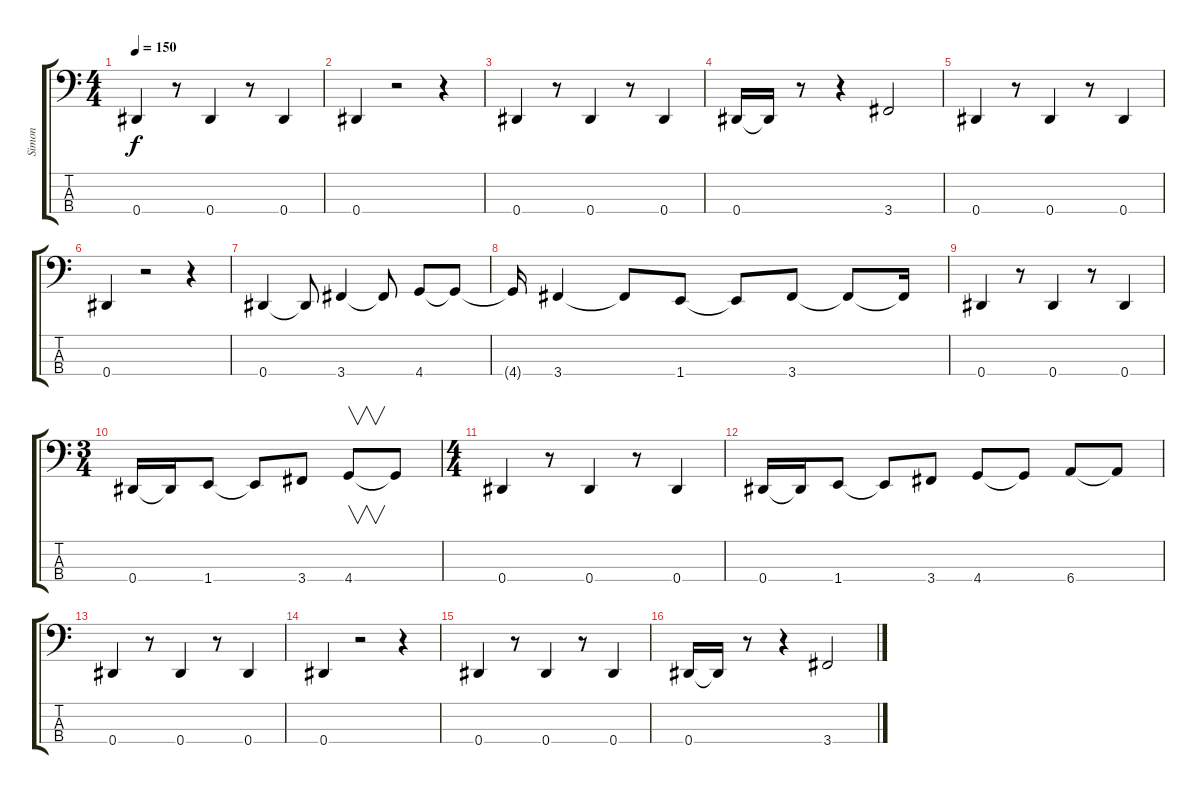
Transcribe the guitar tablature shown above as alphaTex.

\track ("Simon" "Simon") {instrument electricbasspick}
\staff {score tabs}
\tuning (Gb2 Db2 Ab1 Eb1) {hide}
\ts (4 4)
\tempo 150
\clef f4
\ks c
0.4.4{dy f} r.8 0.4.4 r.8 0.4.4 |
0.4.4 r.2 r.4 |
0.4.4 r.8 0.4.4 r.8 0.4.4 |
0.4.16 0.4{t}.16 r.8 r.4 3.4.2 |
0.4.4 r.8 0.4.4 r.8 0.4.4 |
0.4.4 r.2 r.4 |
0.4.4 0.4{t}.8 3.4.4 3.4{t}.8 4.4.8 4.4{t}.8 |
4.4{t}.16 3.4.4 3.4{t}.8 1.4.8 1.4{t}.8 3.4.8 3.4{t}.8 3.4{t}.16 |
0.4.4 r.8 0.4.4 r.8 0.4.4 |
\ts (3 4)
0.4.16 0.4{t}.16 1.4.8 1.4{t}.8 3.4.8 4.4.8{v} 4.4{t}.8 |
\ts (4 4)
0.4.4 r.8 0.4.4 r.8 0.4.4 |
0.4.16 0.4{t}.16 1.4.8 1.4{t}.8 3.4.8 4.4.8 4.4{t}.8 6.4.8 6.4{t}.8 |
0.4.4 r.8 0.4.4 r.8 0.4.4 |
0.4.4 r.2 r.4 |
0.4.4 r.8 0.4.4 r.8 0.4.4 |
0.4.16 0.4{t}.16 r.8 r.4 3.4.2
